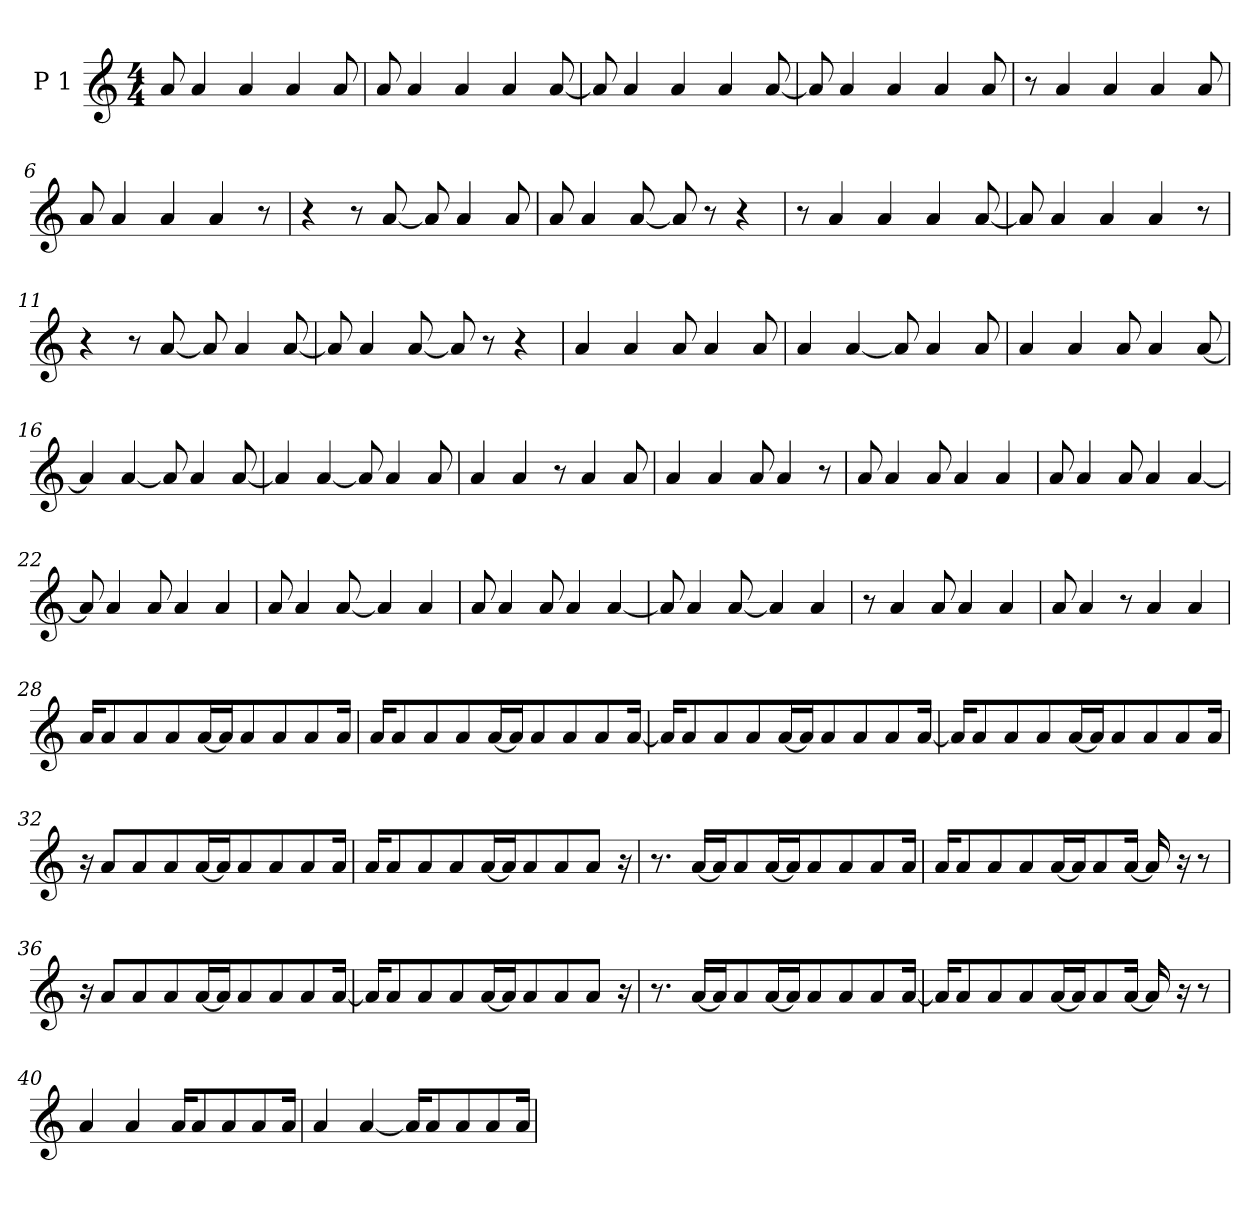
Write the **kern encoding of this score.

**kern
*part1
*staff1
*I"P 1
*clefG2
*k[]
*M4/4
=1
8a/
4a/
4a/
4a/
8a/
=2
8a/
4a/
4a/
4a/
[8a/
=3
8a/]
4a/
4a/
4a/
[8a/
=4
8a/]
4a/
4a/
4a/
8a/
=5
8r
4a/
4a/
4a/
8a/
=6
8a/
4a/
4a/
4a/
8r
!!LO:LB:g=z
=7
4r
8r
[8a/
8a/]
4a/
8a/
=8
8a/
4a/
[8a/
8a/]
8r
4r
=9
8r
4a/
4a/
4a/
[8a/
=10
8a/]
4a/
4a/
4a/
8r
=11
4r
8r
[8a/
8a/]
4a/
[8a/
!!LO:LB:g=z
=12
8a/]
4a/
[8a/
8a/]
8r
4r
=13
4a/
4a/
8a/
4a/
8a/
=14
4a/
[4a/
8a/]
4a/
8a/
=15
4a/
4a/
8a/
4a/
[8a/
=16
4a/]
[4a/
8a/]
4a/
[8a/
=17
4a/]
[4a/
8a/]
4a/
8a/
!!LO:LB:g=z
=18
4a/
4a/
8r
4a/
8a/
=19
4a/
4a/
8a/
4a/
8r
=20
8a/
4a/
8a/
4a/
4a/
=21
8a/
4a/
8a/
4a/
[4a/
=22
8a/]
4a/
8a/
4a/
4a/
=23
8a/
4a/
[8a/
4a/]
4a/
!!LO:LB:g=z
=24
8a/
4a/
8a/
4a/
[4a/
=25
8a/]
4a/
[8a/
4a/]
4a/
=26
8r
4a/
8a/
4a/
4a/
=27
8a/
4a/
8r
4a/
4a/
=28
16a/KL
8a/
8a/
8a/
[16a/L
16a/J]
8a/
8a/
8a/
16a/Jk
!!LO:LB:g=z
=29
16a/KL
8a/
8a/
8a/
[16a/L
16a/J]
8a/
8a/
8a/
[16a/Jk
=30
16a/KL]
8a/
8a/
8a/
[16a/L
16a/J]
8a/
8a/
8a/
[16a/Jk
=31
16a/KL]
8a/
8a/
8a/
[16a/L
16a/J]
8a/
8a/
8a/
16a/Jk
=32
16r
8a/L
8a/
8a/
[16a/L
16a/J]
8a/
8a/
8a/
16a/Jk
!!LO:LB:g=z
=33
16a/KL
8a/
8a/
8a/
[16a/L
16a/J]
8a/
8a/
8a/J
16r
=34
8.r
[16a/LL
16a/J]
8a/
[16a/L
16a/J]
8a/
8a/
8a/
16a/Jk
=35
16a/KL
8a/
8a/
8a/
[16a/L
16a/J]
8a/
[16a/Jk
16a/]
16r
8r
=36
16r
8a/L
8a/
8a/
[16a/L
16a/J]
8a/
8a/
8a/
[16a/Jk
!!LO:LB:g=z
=37
16a/KL]
8a/
8a/
8a/
[16a/L
16a/J]
8a/
8a/
8a/J
16r
=38
8.r
[16a/LL
16a/J]
8a/
[16a/L
16a/J]
8a/
8a/
8a/
[16a/Jk
=39
16a/KL]
8a/
8a/
8a/
[16a/L
16a/J]
8a/
[16a/Jk
16a/]
16r
8r
=40
4a/
4a/
16a/KL
8a/
8a/
8a/
16a/Jk
=41
4a/
[4a/
16a/KL]
8a/
8a/
8a/
16a/Jk
=
*-
